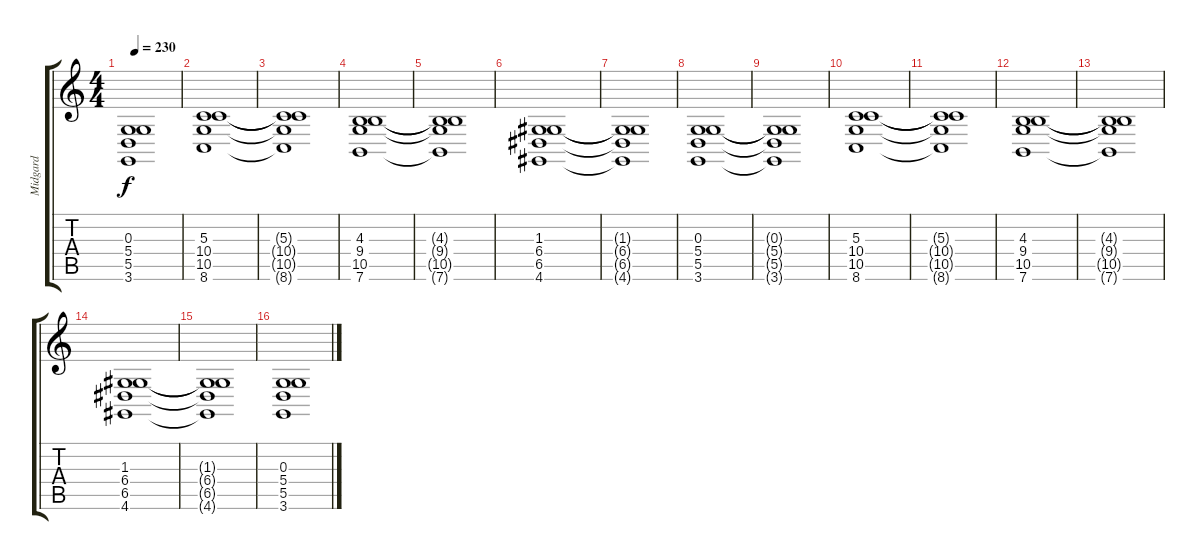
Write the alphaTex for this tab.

\track ("Midgard" "Midgard") {instrument lead6voice}
\staff {score tabs}
\tuning (E4 B3 G3 D3 A2 E2) {hide}
\ts (4 4)
\tempo 230
\clef g2
\ks c
(0.3{t} 5.4{t} 5.5{t} 3.6{t}).1{dy f} |
(5.3 10.4 10.5 8.6).1 |
(5.3{t} 10.4{t} 10.5{t} 8.6{t}).1 |
(4.3 9.4 10.5 7.6).1 |
(4.3{t} 9.4{t} 10.5{t} 7.6{t}).1 |
(1.3 6.4 6.5 4.6).1 |
(1.3{t} 6.4{t} 6.5{t} 4.6{t}).1 |
(0.3 5.4 5.5 3.6).1 |
(0.3{t} 5.4{t} 5.5{t} 3.6{t}).1 |
(5.3 10.4 10.5 8.6).1{instrument stringensemble1} |
(5.3{t} 10.4{t} 10.5{t} 8.6{t}).1 |
(4.3 9.4 10.5 7.6).1 |
(4.3{t} 9.4{t} 10.5{t} 7.6{t}).1 |
(1.3 6.4 6.5 4.6).1 |
(1.3{t} 6.4{t} 6.5{t} 4.6{t}).1 |
(0.3 5.4 5.5 3.6).1
